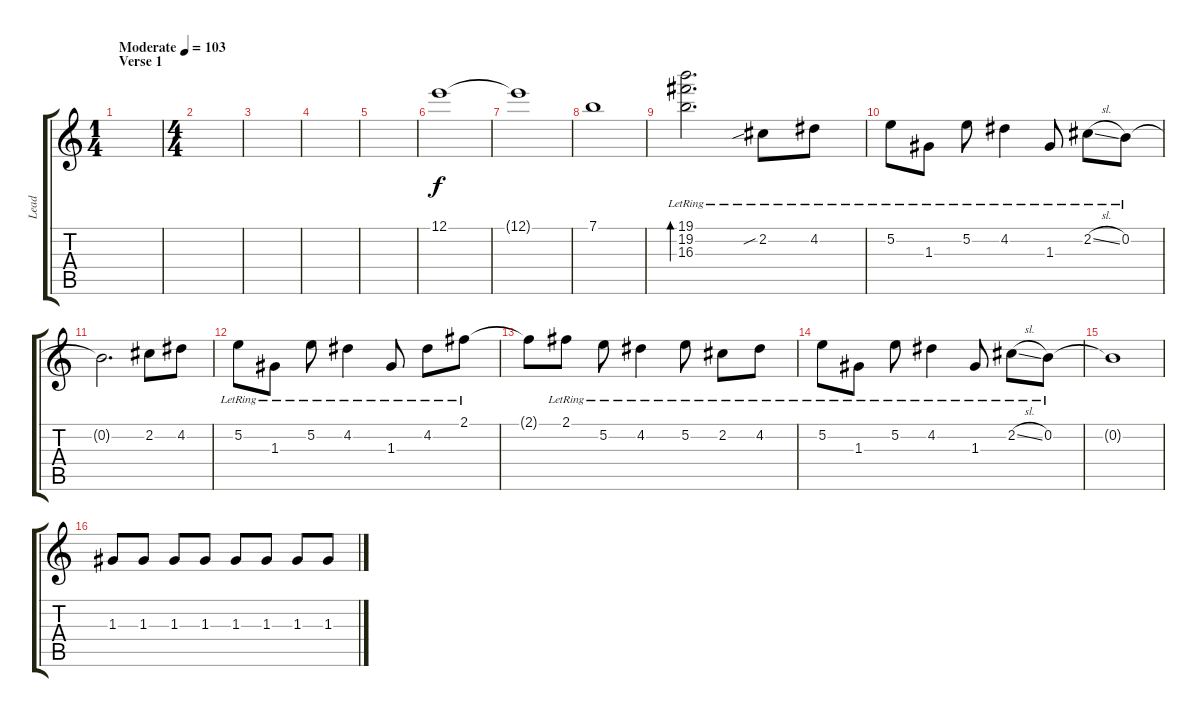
\track ("Lead" "Lead") {instrument electricguitarclean}
\staff {score tabs}
\tuning (E4 B3 G3 D3 A2 E2) {hide}
\ts (1 4)
\section ("" "Verse 1")
\tempo (103 "Moderate")
\clef g2
\ks c
|
\ts (4 4)
|
|
|
|
12.1.1 |
12.1{t}.1 |
7.1.1 |
(19.1{lr} 19.2{lr} 16.3{lr}).2{d bd 60} 2.2{sib lr}.8 4.2{lr}.8 |
5.2{lr}.8 1.3{lr}.8 5.2{lr}.8 4.2{lr}.4 1.3{lr}.8 2.2{sl lr}.8 0.2{lr}.8 |
0.2{t}.2{d} 2.2.8 4.2.8 |
5.2{lr}.8 1.3{lr}.8 5.2{lr}.8 4.2{lr}.4 1.3{lr}.8 4.2{lr}.8 2.1{lr}.8 |
2.1{t}.8 2.1{lr}.8 5.2{lr}.8 4.2{lr}.4 5.2{lr}.8 2.2{lr}.8 4.2{lr}.8 |
5.2{lr}.8 1.3{lr}.8 5.2{lr}.8 4.2{lr}.4 1.3{lr}.8 2.2{sl lr}.8 0.2{lr}.8 |
0.2{t}.1 |
1.3.8 1.3.8 1.3.8 1.3.8 1.3.8 1.3.8 1.3.8 1.3.8
